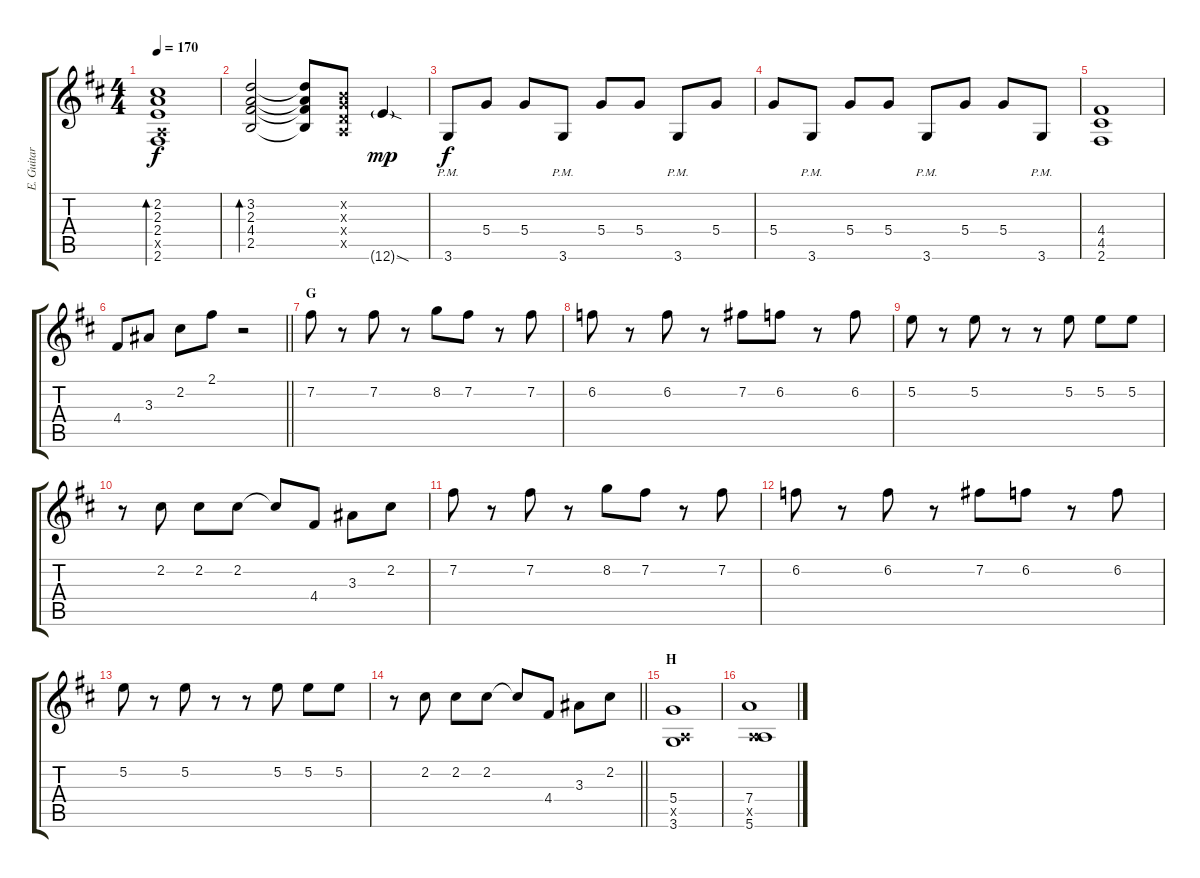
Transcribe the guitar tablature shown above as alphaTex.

\track ("E. Guitar II" "E. Guitar ") {instrument overdrivenguitar}
\staff {score tabs}
\tuning (E4 B3 G3 D3 A2 E2) {hide}
\ts (4 4)
\tempo 170
\clef g2
\ks d
(2.2 2.3 2.4 0.5{x} 2.6).1{bd 120 dy f} |
(3.2 2.3 4.4 2.5).2{bd 120} (3.2{t} 2.3{t} 4.4{t} 2.5{t}).8 (0.2{x} 0.3{x} 0.4{x} 0.5{x}).8 12.6{sod g}.4{dy mp} |
3.6{pm}.8{dy f} 5.4.8 5.4.8 3.6{pm}.8 5.4.8 5.4.8 3.6{pm}.8 5.4.8 |
5.4.8 3.6{pm}.8 5.4.8 5.4.8 3.6{pm}.8 5.4.8 5.4.8 3.6{pm}.8 |
(4.4 4.5 2.6).1 |
\barLineRight lightlight
4.4.8 3.3.8 2.2.8 2.1.8 r.2 |
\section ("" "G")
7.2.8 r.8 7.2.8 r.8 8.2.8 7.2.8 r.8 7.2.8 |
6.2.8 r.8 6.2.8 r.8 7.2.8 6.2.8 r.8 6.2.8 |
5.2.8 r.8 5.2.8 r.8 r.8 5.2.8 5.2.8 5.2.8 |
r.8 2.2.8 2.2.8 2.2.8 2.2{t}.8 4.4.8 3.3.8 2.2.8 |
7.2.8 r.8 7.2.8 r.8 8.2.8 7.2.8 r.8 7.2.8 |
6.2.8 r.8 6.2.8 r.8 7.2.8 6.2.8 r.8 6.2.8 |
5.2.8 r.8 5.2.8 r.8 r.8 5.2.8 5.2.8 5.2.8 |
\barLineRight lightlight
r.8 2.2.8 2.2.8 2.2.8 2.2{t}.8 4.4.8 3.3.8 2.2.8 |
\section ("" "H")
(5.4 0.5{x} 3.6).1 |
(7.4 0.5{x} 5.6).1
